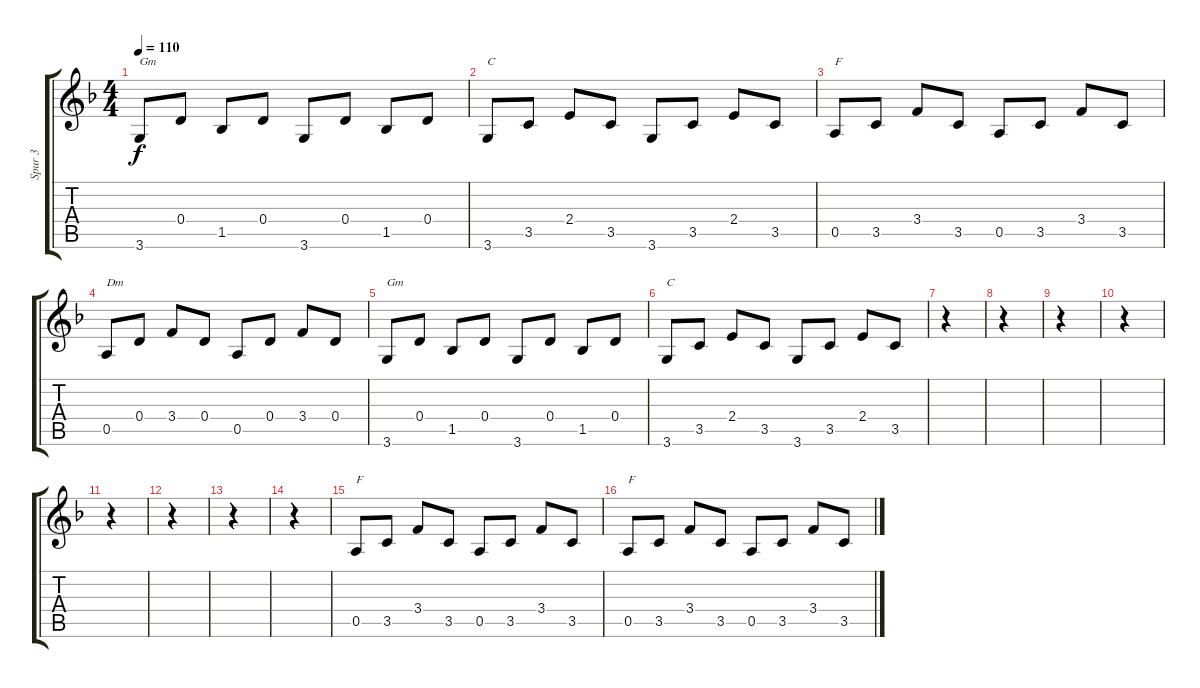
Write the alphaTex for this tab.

\track ("Spur 3" "Spur 3") {instrument electricguitarjazz}
\staff {score tabs}
\tuning (E4 B3 G3 D3 A2 E2) {hide}
\ts (4 4)
\tempo 110
\clef g2
\ks f
3.6.8{txt "Gm" dy f} 0.4.8 1.5.8 0.4.8 3.6.8 0.4.8 1.5.8 0.4.8 |
3.6.8{txt "C"} 3.5.8 2.4.8 3.5.8 3.6.8 3.5.8 2.4.8 3.5.8 |
0.5.8{txt "F"} 3.5.8 3.4.8 3.5.8 0.5.8 3.5.8 3.4.8 3.5.8 |
0.5.8{txt "Dm"} 0.4.8 3.4.8 0.4.8 0.5.8 0.4.8 3.4.8 0.4.8 |
3.6.8{txt "Gm"} 0.4.8 1.5.8 0.4.8 3.6.8 0.4.8 1.5.8 0.4.8 |
3.6.8{txt "C"} 3.5.8 2.4.8 3.5.8 3.6.8 3.5.8 2.4.8 3.5.8 |
r.4 |
r.4 |
r.4 |
r.4 |
r.4 |
r.4 |
r.4 |
r.4 |
0.5.8{txt "F"} 3.5.8 3.4.8 3.5.8 0.5.8 3.5.8 3.4.8 3.5.8 |
0.5.8{txt "F"} 3.5.8 3.4.8 3.5.8 0.5.8 3.5.8 3.4.8 3.5.8
